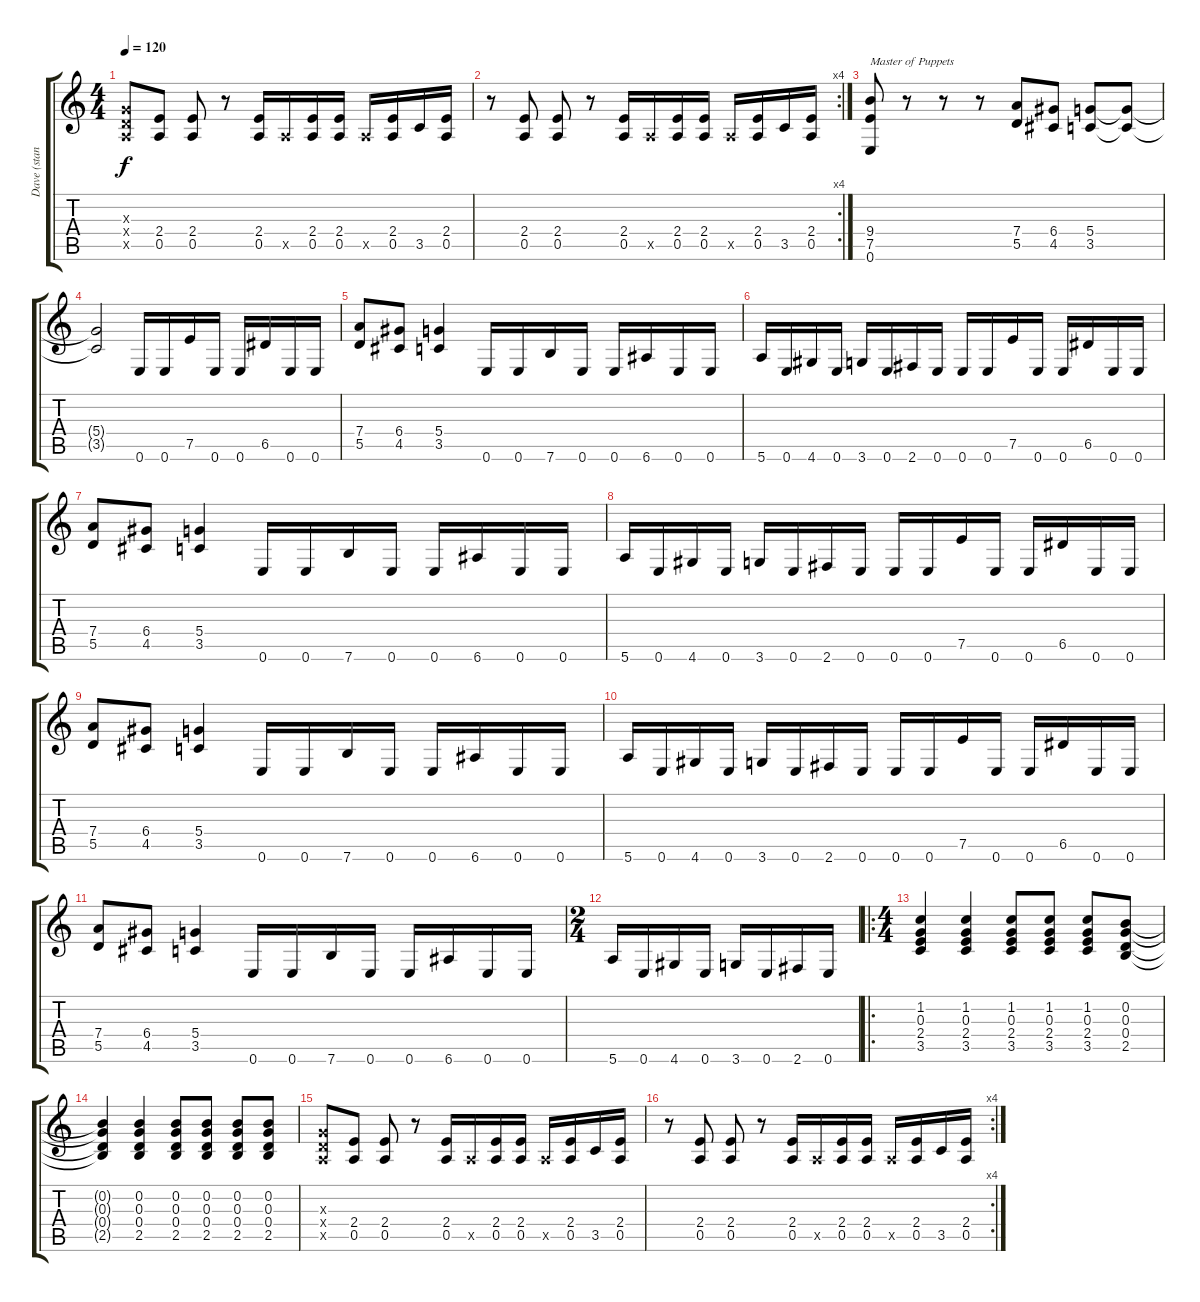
\track ("Dave (standard tuning)" "Dave (stan") {instrument distortionguitar}
\staff {score tabs}
\tuning (E4 B3 G3 D3 A2 E2) {hide}
\ts (4 4)
\tempo 120
\clef g2
\ks c
(0.3{x} 0.4{x} 0.5{x}).8{dy f} (2.4 0.5).8 (2.4 0.5).8 r.8 (2.4 0.5).16 0.5{x}.16 (2.4 0.5).16 (2.4 0.5).16 0.5{x}.16 (2.4 0.5).16 3.5.16 (2.4 0.5).16 |
\rc 4
r.8 (2.4 0.5).8 (2.4 0.5).8 r.8 (2.4 0.5).16 0.5{x}.16 (2.4 0.5).16 (2.4 0.5).16 0.5{x}.16 (2.4 0.5).16 3.5.16 (2.4 0.5).16 |
(9.4 7.5 0.6).8{txt "Master of Puppets"} r.8 r.8 r.8 (7.4 5.5).8 (6.4 4.5).8 (5.4 3.5).8 (5.4{t} 3.5{t}).8 |
(5.4{t} 3.5{t}).2 0.6.16 0.6.16 7.5.16 0.6.16 0.6.16 6.5.16 0.6.16 0.6.16 |
(7.4 5.5).8 (6.4 4.5).8 (5.4 3.5).4 0.6.16 0.6.16 7.6.16 0.6.16 0.6.16 6.6.16 0.6.16 0.6.16 |
5.6.16 0.6.16 4.6.16 0.6.16 3.6.16 0.6.16 2.6.16 0.6.16 0.6.16 0.6.16 7.5.16 0.6.16 0.6.16 6.5.16 0.6.16 0.6.16 |
(7.4 5.5).8 (6.4 4.5).8 (5.4 3.5).4 0.6.16 0.6.16 7.6.16 0.6.16 0.6.16 6.6.16 0.6.16 0.6.16 |
5.6.16 0.6.16 4.6.16 0.6.16 3.6.16 0.6.16 2.6.16 0.6.16 0.6.16 0.6.16 7.5.16 0.6.16 0.6.16 6.5.16 0.6.16 0.6.16 |
(7.4 5.5).8 (6.4 4.5).8 (5.4 3.5).4 0.6.16 0.6.16 7.6.16 0.6.16 0.6.16 6.6.16 0.6.16 0.6.16 |
5.6.16 0.6.16 4.6.16 0.6.16 3.6.16 0.6.16 2.6.16 0.6.16 0.6.16 0.6.16 7.5.16 0.6.16 0.6.16 6.5.16 0.6.16 0.6.16 |
(7.4 5.5).8 (6.4 4.5).8 (5.4 3.5).4 0.6.16 0.6.16 7.6.16 0.6.16 0.6.16 6.6.16 0.6.16 0.6.16 |
\ts (2 4)
5.6.16 0.6.16 4.6.16 0.6.16 3.6.16 0.6.16 2.6.16 0.6.16 |
\ro
\ts (4 4)
(1.2 0.3 2.4 3.5).4 (1.2 0.3 2.4 3.5).4 (1.2 0.3 2.4 3.5).8 (1.2 0.3 2.4 3.5).8 (1.2 0.3 2.4 3.5).8 (0.2 0.3 0.4 2.5).8 |
(0.2{t} 0.3{t} 0.4{t} 2.5{t}).4 (0.2 0.3 0.4 2.5).4 (0.2 0.3 0.4 2.5).8 (0.2 0.3 0.4 2.5).8 (0.2 0.3 0.4 2.5).8 (0.2 0.3 0.4 2.5).8 |
(0.3{x} 0.4{x} 0.5{x}).8 (2.4 0.5).8 (2.4 0.5).8 r.8 (2.4 0.5).16 0.5{x}.16 (2.4 0.5).16 (2.4 0.5).16 0.5{x}.16 (2.4 0.5).16 3.5.16 (2.4 0.5).16 |
\rc 4
r.8 (2.4 0.5).8 (2.4 0.5).8 r.8 (2.4 0.5).16 0.5{x}.16 (2.4 0.5).16 (2.4 0.5).16 0.5{x}.16 (2.4 0.5).16 3.5.16 (2.4 0.5).16
